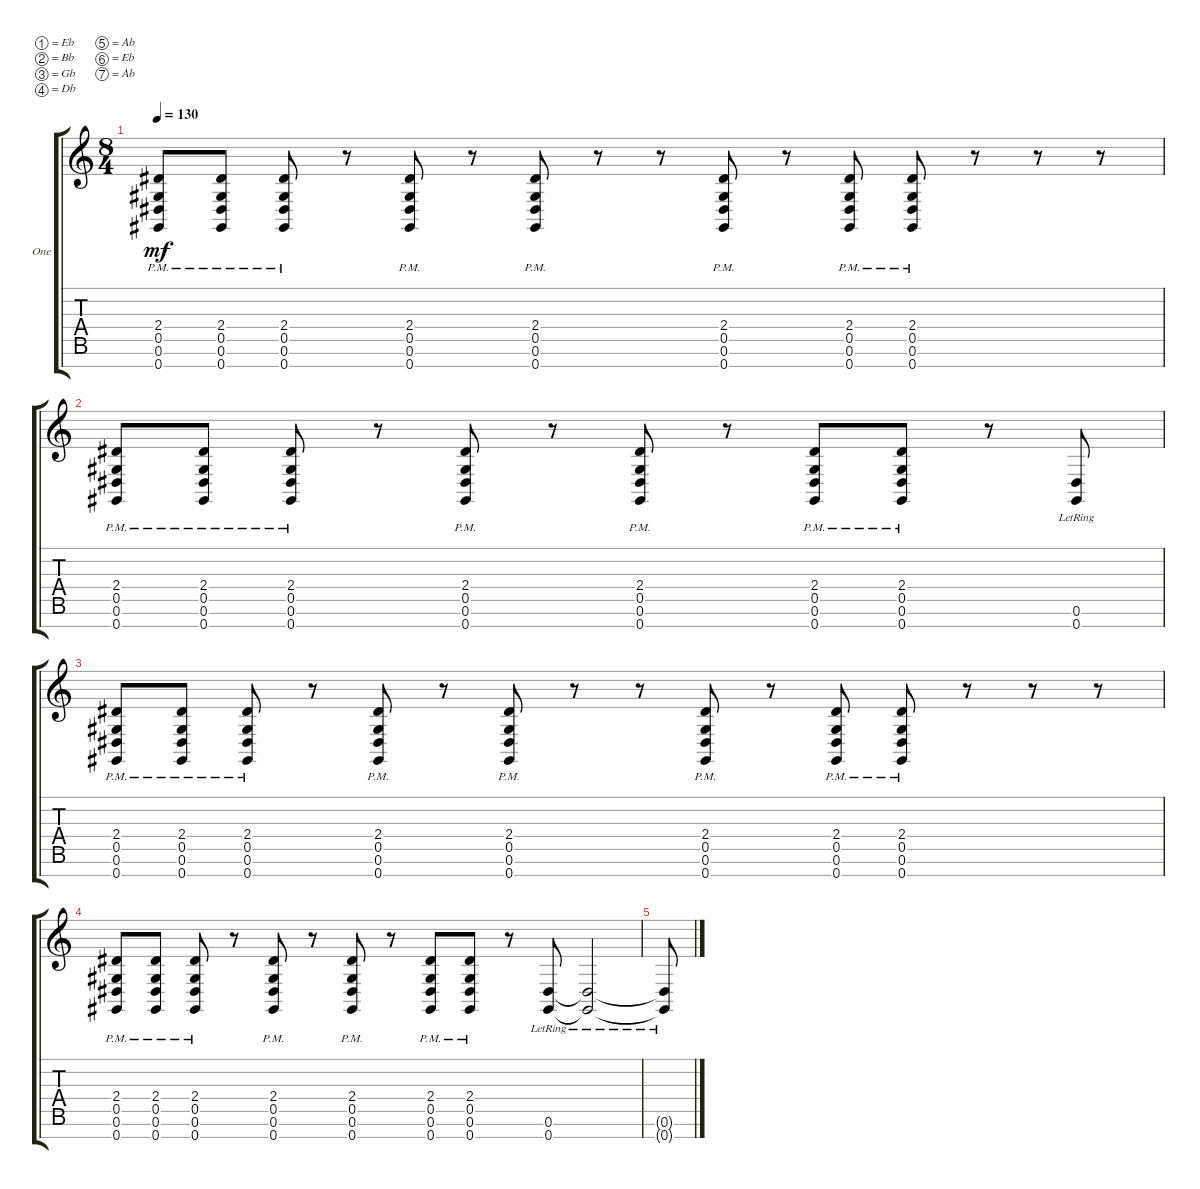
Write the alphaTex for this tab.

\defaultSystemsLayout 4
\bracketExtendMode groupsimilarinstruments
\firstSystemTrackNameOrientation horizontal
\otherSystemsTrackNameOrientation horizontal
\track ("Distortion 1" "One") {instrument distortionguitar}
\staff {score tabs}
\tuning (Eb4 Bb3 Gb3 Db3 Ab2 Eb2 Ab1)
\ts (8 4)
\tempo 130
\clef g2
\ks c
(0.7{pm} 0.6{pm} 0.5{pm} 2.4{pm}).8{dy mf} (2.4{pm} 0.5{pm} 0.6{pm} 0.7{pm}).8 (0.7{pm} 0.6{pm} 0.5{pm} 2.4{pm}).8 r.8 (2.4{pm} 0.5{pm} 0.6{pm} 0.7{pm}).8 r.8 (0.7{pm} 0.6{pm} 0.5{pm} 2.4{pm}).8 r.8 r.8 (0.7{pm} 0.6{pm} 0.5{pm} 2.4{pm}).8 r.8 (2.4{pm} 0.5{pm} 0.6{pm} 0.7{pm}).8 (0.7{pm} 0.6{pm} 0.5{pm} 2.4{pm}).8 r.8 r.8 r.8 |
(0.7{pm} 0.6{pm} 0.5{pm} 2.4{pm}).8 (2.4{pm} 0.5{pm} 0.6{pm} 0.7{pm}).8 (2.4{pm} 0.5{pm} 0.6{pm} 0.7{pm}).8 r.8 (0.7{pm} 0.6{pm} 0.5{pm} 2.4{pm}).8 r.8 (0.7{pm} 0.6{pm} 0.5{pm} 2.4{pm}).8 r.8 (2.4{pm} 0.5{pm} 0.6{pm} 0.7{pm}).8 (0.7{pm} 0.6{pm} 0.5{pm} 2.4{pm}).8 r.8 (0.7{lr} 0.6{lr}).8 |
(0.7{pm} 0.6{pm} 0.5{pm} 2.4{pm}).8 (2.4{pm} 0.5{pm} 0.6{pm} 0.7{pm}).8 (0.7{pm} 0.6{pm} 0.5{pm} 2.4{pm}).8 r.8 (2.4{pm} 0.5{pm} 0.6{pm} 0.7{pm}).8 r.8 (0.7{pm} 0.6{pm} 0.5{pm} 2.4{pm}).8 r.8 r.8 (0.7{pm} 0.6{pm} 0.5{pm} 2.4{pm}).8 r.8 (2.4{pm} 0.5{pm} 0.6{pm} 0.7{pm}).8 (0.7{pm} 0.6{pm} 0.5{pm} 2.4{pm}).8 r.8 r.8 r.8 |
(0.7{pm} 0.6{pm} 0.5{pm} 2.4{pm}).8 (2.4{pm} 0.5{pm} 0.6{pm} 0.7{pm}).8 (2.4{pm} 0.5{pm} 0.6{pm} 0.7{pm}).8 r.8 (0.7{pm} 0.6{pm} 0.5{pm} 2.4{pm}).8 r.8 (0.7{pm} 0.6{pm} 0.5{pm} 2.4{pm}).8 r.8 (2.4{pm} 0.5{pm} 0.6{pm} 0.7{pm}).8 (0.7{pm} 0.6{pm} 0.5{pm} 2.4{pm}).8 r.8 (0.7{lr} 0.6{lr}).8 (0.7{lr t} 0.6{lr t}).2 |
(0.7{lr t} 0.6{lr t}).8
